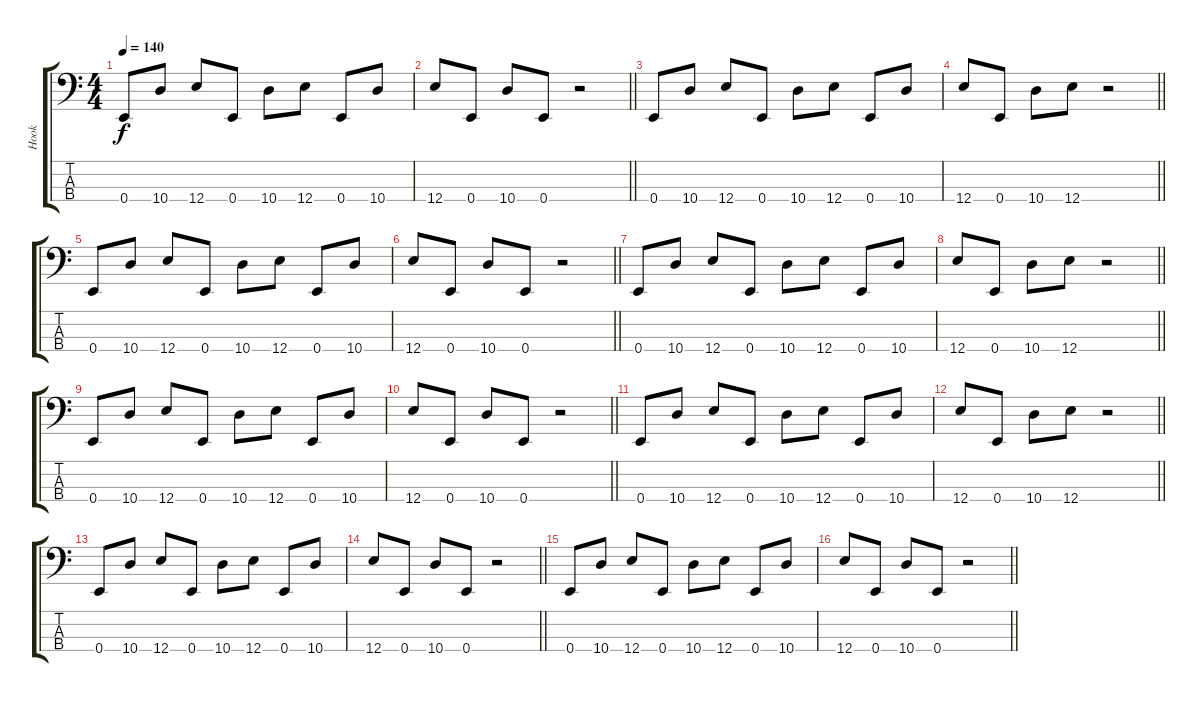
\track ("Hook" "Hook") {instrument electricbassfinger}
\staff {score tabs}
\tuning (G2 D2 A1 E1) {hide}
\ts (4 4)
\tempo 140
\clef f4
\ks c
0.4.8{dy f} 10.4.8 12.4.8 0.4.8 10.4.8 12.4.8 0.4.8 10.4.8 |
\barLineRight lightlight
12.4.8 0.4.8 10.4.8 0.4.8 r.2 |
0.4.8 10.4.8 12.4.8 0.4.8 10.4.8 12.4.8 0.4.8 10.4.8 |
\barLineRight lightlight
12.4.8 0.4.8 10.4.8 12.4.8 r.2 |
0.4.8 10.4.8 12.4.8 0.4.8 10.4.8 12.4.8 0.4.8 10.4.8 |
\barLineRight lightlight
12.4.8 0.4.8 10.4.8 0.4.8 r.2 |
0.4.8 10.4.8 12.4.8 0.4.8 10.4.8 12.4.8 0.4.8 10.4.8 |
\barLineRight lightlight
12.4.8 0.4.8 10.4.8 12.4.8 r.2 |
0.4.8 10.4.8 12.4.8 0.4.8 10.4.8 12.4.8 0.4.8 10.4.8 |
\barLineRight lightlight
12.4.8 0.4.8 10.4.8 0.4.8 r.2 |
0.4.8 10.4.8 12.4.8 0.4.8 10.4.8 12.4.8 0.4.8 10.4.8 |
\barLineRight lightlight
12.4.8 0.4.8 10.4.8 12.4.8 r.2 |
0.4.8 10.4.8 12.4.8 0.4.8 10.4.8 12.4.8 0.4.8 10.4.8 |
\barLineRight lightlight
12.4.8 0.4.8 10.4.8 0.4.8 r.2 |
0.4.8 10.4.8 12.4.8 0.4.8 10.4.8 12.4.8 0.4.8 10.4.8 |
\barLineRight lightlight
12.4.8 0.4.8 10.4.8 0.4.8 r.2
